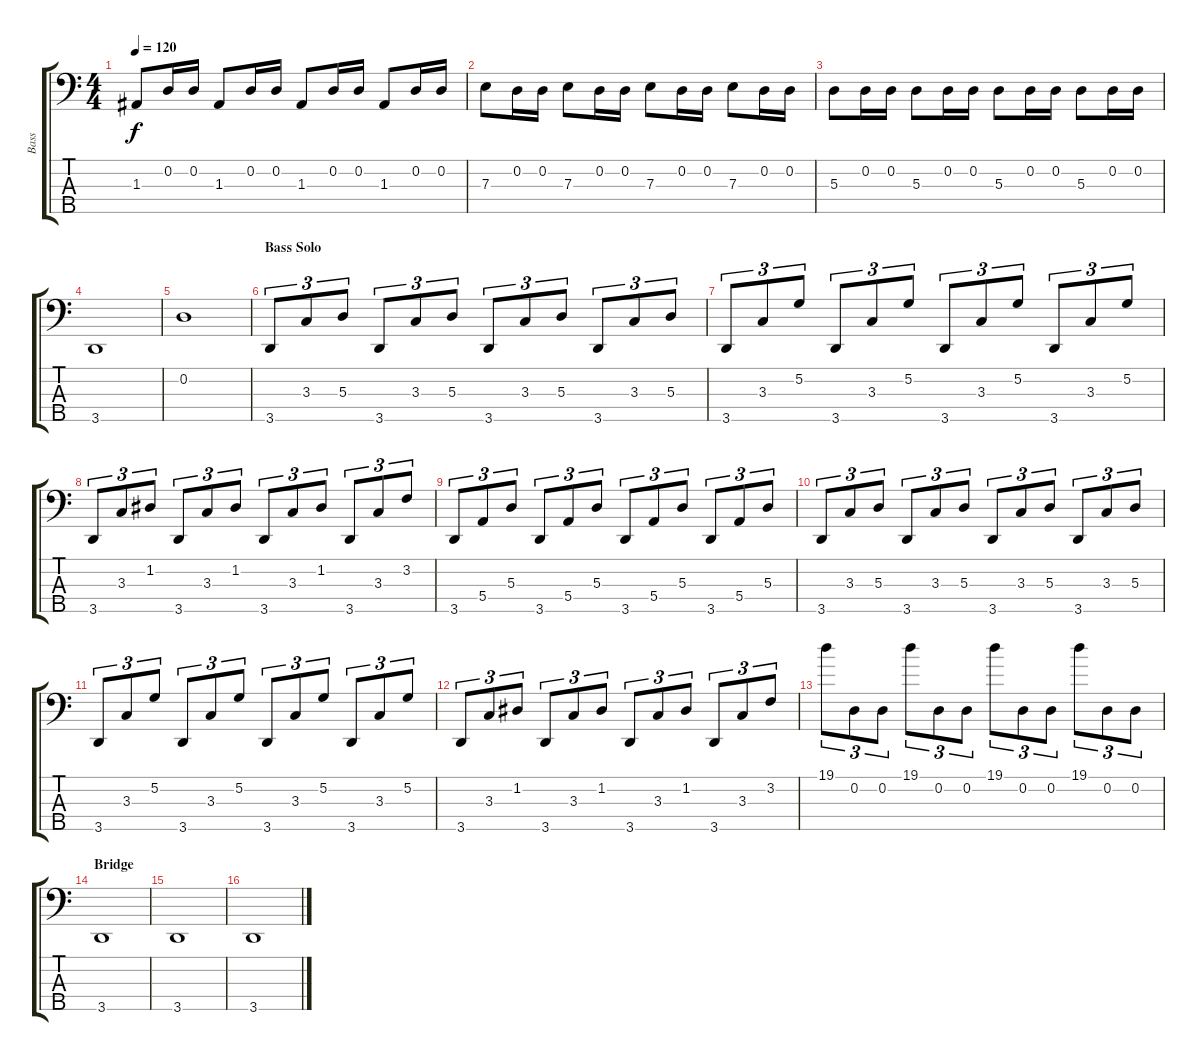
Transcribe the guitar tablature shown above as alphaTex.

\track ("Bass" "Bass") {instrument electricbassfinger}
\staff {score tabs}
\tuning (G2 D2 A1 E1 B0) {hide}
\ts (4 4)
\tempo 120
\clef f4
\ks c
1.3.8{dy f} 0.2.16 0.2.16 1.3.8 0.2.16 0.2.16 1.3.8 0.2.16 0.2.16 1.3.8 0.2.16 0.2.16 |
7.3.8 0.2.16 0.2.16 7.3.8 0.2.16 0.2.16 7.3.8 0.2.16 0.2.16 7.3.8 0.2.16 0.2.16 |
5.3.8 0.2.16 0.2.16 5.3.8 0.2.16 0.2.16 5.3.8 0.2.16 0.2.16 5.3.8 0.2.16 0.2.16 |
3.5.1 |
0.2.1 |
\section ("" "Bass Solo")
3.5.8{tu (3 2)} 3.3.8{tu (3 2)} 5.3.8{tu (3 2)} 3.5.8{tu (3 2)} 3.3.8{tu (3 2)} 5.3.8{tu (3 2)} 3.5.8{tu (3 2)} 3.3.8{tu (3 2)} 5.3.8{tu (3 2)} 3.5.8{tu (3 2)} 3.3.8{tu (3 2)} 5.3.8{tu (3 2)} |
3.5.8{tu (3 2)} 3.3.8{tu (3 2)} 5.2.8{tu (3 2)} 3.5.8{tu (3 2)} 3.3.8{tu (3 2)} 5.2.8{tu (3 2)} 3.5.8{tu (3 2)} 3.3.8{tu (3 2)} 5.2.8{tu (3 2)} 3.5.8{tu (3 2)} 3.3.8{tu (3 2)} 5.2.8{tu (3 2)} |
3.5.8{tu (3 2)} 3.3.8{tu (3 2)} 1.2.8{tu (3 2)} 3.5.8{tu (3 2)} 3.3.8{tu (3 2)} 1.2.8{tu (3 2)} 3.5.8{tu (3 2)} 3.3.8{tu (3 2)} 1.2.8{tu (3 2)} 3.5.8{tu (3 2)} 3.3.8{tu (3 2)} 3.2.8{tu (3 2)} |
3.5.8{tu (3 2)} 5.4.8{tu (3 2)} 5.3.8{tu (3 2)} 3.5.8{tu (3 2)} 5.4.8{tu (3 2)} 5.3.8{tu (3 2)} 3.5.8{tu (3 2)} 5.4.8{tu (3 2)} 5.3.8{tu (3 2)} 3.5.8{tu (3 2)} 5.4.8{tu (3 2)} 5.3.8{tu (3 2)} |
3.5.8{tu (3 2)} 3.3.8{tu (3 2)} 5.3.8{tu (3 2)} 3.5.8{tu (3 2)} 3.3.8{tu (3 2)} 5.3.8{tu (3 2)} 3.5.8{tu (3 2)} 3.3.8{tu (3 2)} 5.3.8{tu (3 2)} 3.5.8{tu (3 2)} 3.3.8{tu (3 2)} 5.3.8{tu (3 2)} |
3.5.8{tu (3 2)} 3.3.8{tu (3 2)} 5.2.8{tu (3 2)} 3.5.8{tu (3 2)} 3.3.8{tu (3 2)} 5.2.8{tu (3 2)} 3.5.8{tu (3 2)} 3.3.8{tu (3 2)} 5.2.8{tu (3 2)} 3.5.8{tu (3 2)} 3.3.8{tu (3 2)} 5.2.8{tu (3 2)} |
3.5.8{tu (3 2)} 3.3.8{tu (3 2)} 1.2.8{tu (3 2)} 3.5.8{tu (3 2)} 3.3.8{tu (3 2)} 1.2.8{tu (3 2)} 3.5.8{tu (3 2)} 3.3.8{tu (3 2)} 1.2.8{tu (3 2)} 3.5.8{tu (3 2)} 3.3.8{tu (3 2)} 3.2.8{tu (3 2)} |
19.1.8{tu (3 2)} 0.2.8{tu (3 2)} 0.2.8{tu (3 2)} 19.1.8{tu (3 2)} 0.2.8{tu (3 2)} 0.2.8{tu (3 2)} 19.1.8{tu (3 2)} 0.2.8{tu (3 2)} 0.2.8{tu (3 2)} 19.1.8{tu (3 2)} 0.2.8{tu (3 2)} 0.2.8{tu (3 2)} |
\section ("" "Bridge")
3.5.1 |
3.5.1 |
3.5.1
